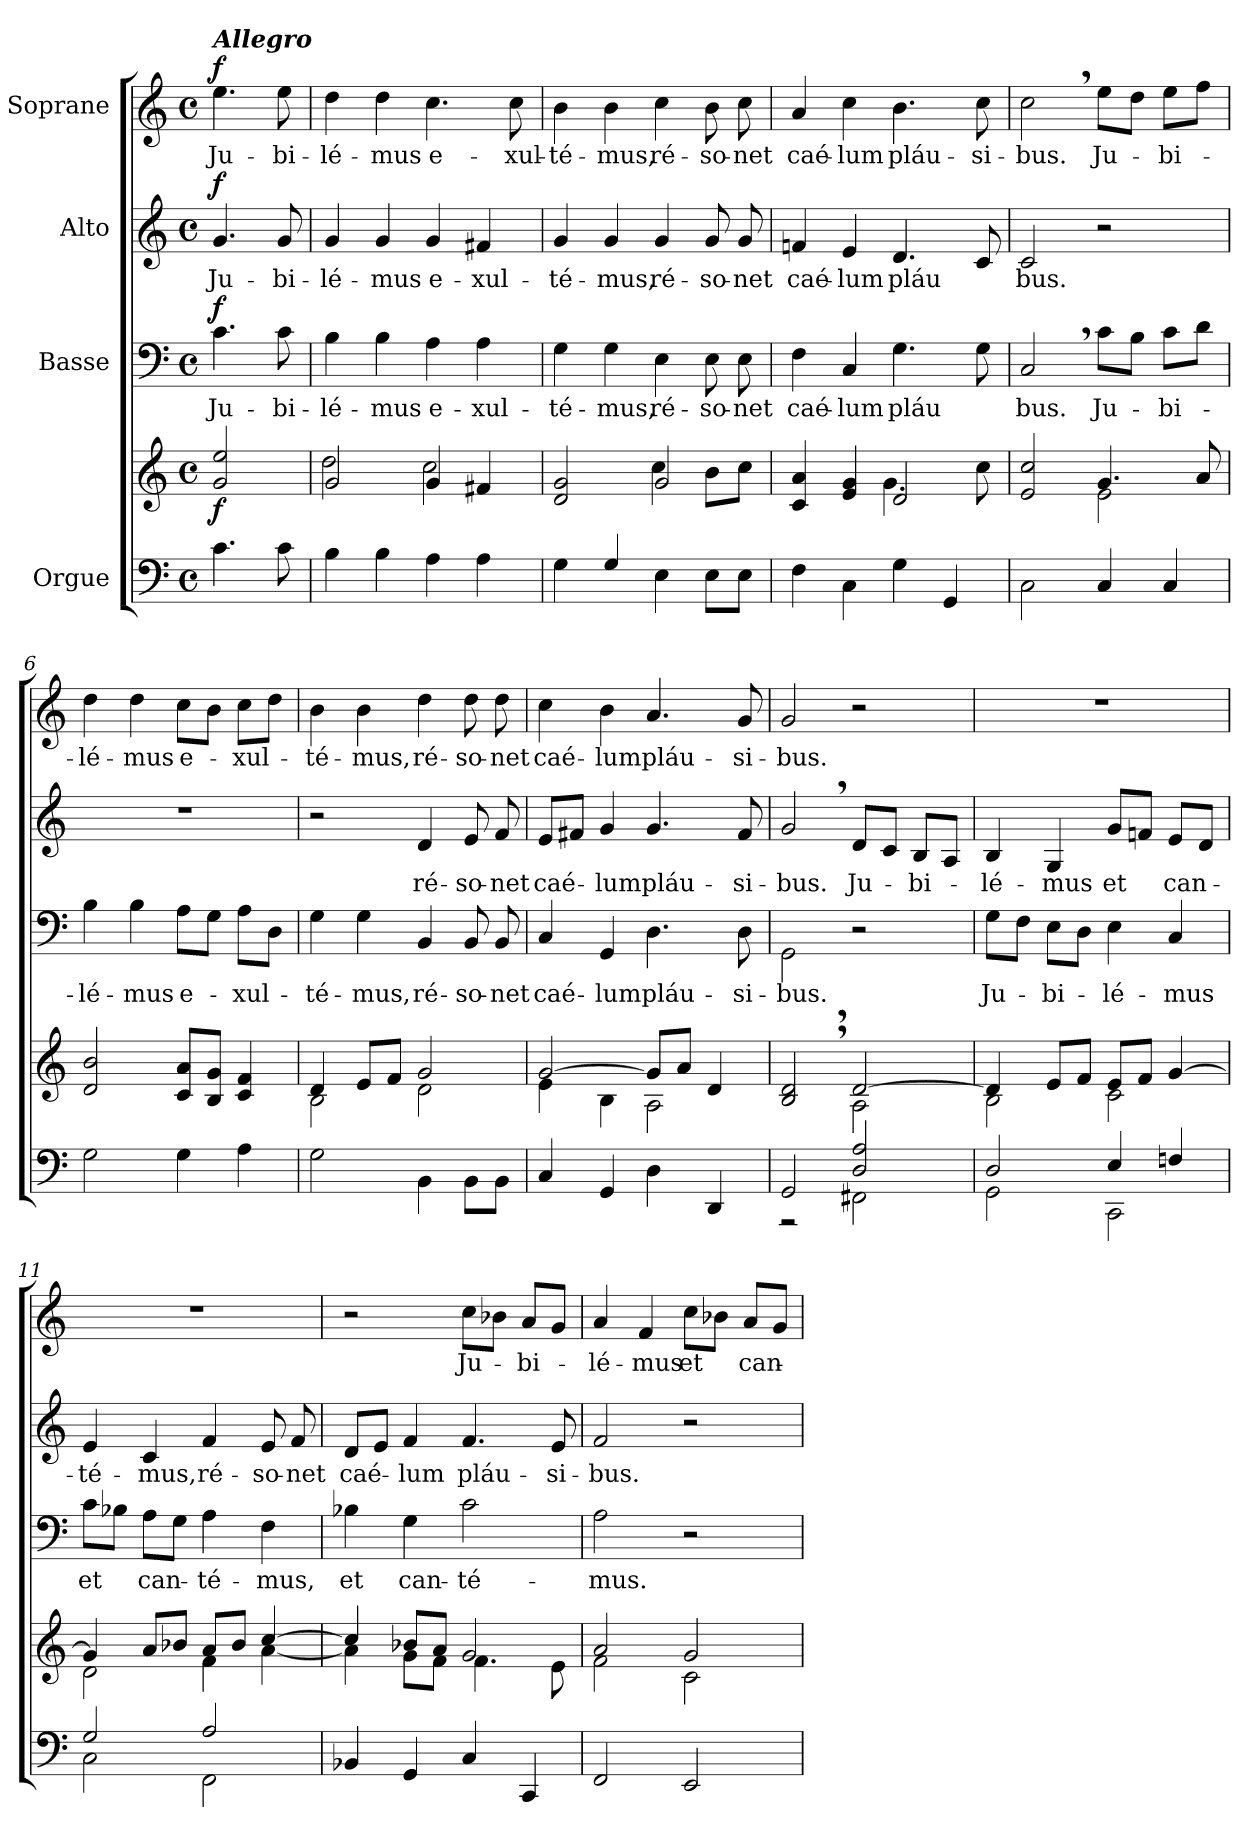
**kern	**kern	**dynam	**kern	**text	**dynam	**kern	**text	**dynam	**kern	**text	**dynam
*part4	*part4	*part4	*part3	*part3	*part3	*part2	*part2	*part2	*part1	*part1	*part1
*staff5	*staff4	*staff4/5	*staff3	*staff3	*staff3	*staff2	*staff2	*staff2	*staff1	*staff1	*staff1
*I"Orgue	*	*	*I"Basse	*	*	*I"Alto	*	*	*I"Soprane	*	*
*clefF4	*clefG2	*	*clefF4	*	*	*clefG2	*	*	*clefG2	*	*
*k[]	*k[]	*	*k[]	*	*	*k[]	*	*	*k[]	*	*
*M4/4	*M4/4	*	*M4/4	*	*	*M4/4	*	*	*M4/4	*	*
*met(c)	*met(c)	*	*met(c)	*	*	*met(c)	*	*	*met(c)	*	*
=1	=1	=1	=1	=1	=1	=1	=1	=1	=1	=1	=1
!	!	!	!	!	!	!	!	!	!LO:TX:a:Bi:t=Allegro	!	!
!	!	!LO:DY:b	!	!LO:LY:b	!LO:DY:a	!	!LO:LY:b	!LO:DY:a	!	!LO:LY:b	!LO:DY:a
4.c\	2g/ 2ee/	f	4.c\	Ju-	f	4.g/	Ju-	f	4.ee\	Ju-	f
!	!	!	!	!LO:LY:b	!	!	!LO:LY:b	!	!	!LO:LY:b	!
8c\	.	.	8c\	-bi-	.	8g/	-bi-	.	8ee\	-bi-	.
=2	=2	=2	=2	=2	=2	=2	=2	=2	=2	=2	=2
*	*^	*	*	*	*	*	*	*	*	*	*
!	!	!	!	!	!LO:LY:b	!	!	!LO:LY:b	!	!	!LO:LY:b	!
4B\	2g/	2dd\	.	4B\	-lé-	.	4g/	-lé-	.	4dd\	-lé-	.
!	!	!	!	!	!LO:LY:b	!	!	!LO:LY:b	!	!	!LO:LY:b	!
4B\	.	.	.	4B\	-mus	.	4g/	-mus	.	4dd\	-mus	.
!	!	!	!	!	!LO:LY:b	!	!	!LO:LY:b	!	!	!LO:LY:b	!
4A\	4g/	2cc\	.	4A\	e-	.	4g/	e-	.	4.cc\	e-	.
!	!	!	!	!	!LO:LY:b	!	!	!LO:LY:b	!	!	!	!
4A\	4f#X/	.	.	4A\	-xul-	.	4f#X/	-xul-	.	.	.	.
!	!	!	!	!	!	!	!	!	!	!	!LO:LY:b	!
.	.	.	.	.	.	.	.	.	.	8cc\	-xul-	.
=3	=3	=3	=3	=3	=3	=3	=3	=3	=3	=3	=3	=3
!	!	!	!	!	!LO:LY:b	!	!	!LO:LY:b	!	!	!LO:LY:b	!
4G\	2d/ 2g/	2ryy	.	4G\	-té-	.	4g/	-té-	.	4b\	-té-	.
!	!	!	!	!	!LO:LY:b	!	!	!LO:LY:b	!	!	!LO:LY:b	!
4G/	.	.	.	4G\	-mus,	.	4g/	-mus,	.	4b\	-mus,	.
!	!	!	!	!	!LO:LY:b	!	!	!LO:LY:b	!	!	!LO:LY:b	!
4E\	2g/	4cc\	.	4E\	ré-	.	4g/	ré-	.	4cc\	ré-	.
!	!	!	!	!	!LO:LY:b	!	!	!LO:LY:b	!	!	!LO:LY:b	!
8E\L	.	8b\L	.	8E\	-so-	.	8g/	-so-	.	8b\	-so-	.
!	!	!	!	!	!LO:LY:b	!	!	!LO:LY:b	!	!	!LO:LY:b	!
8E\J	.	8cc\J	.	8E\	-net	.	8g/	-net	.	8cc\	-net	.
=4	=4	=4	=4	=4	=4	=4	=4	=4	=4	=4	=4	=4
!	!	!	!	!	!LO:LY:b	!	!	!LO:LY:b	!	!	!LO:LY:b	!
4F\	4c/ 4a/	2ryy	.	4F\	caé-	.	4fni/	caé-	.	4a/	caé-	.
!	!	!	!	!	!LO:LY:b	!	!	!LO:LY:b	!	!	!LO:LY:b	!
4C\	4e/ 4g/	.	.	4C/	-lum	.	4e/	-lum	.	4cc\	-lum	.
!	!	!	!	!	!LO:LY:b	!	!	!LO:LY:b	!	!	!LO:LY:b	!
4G\	2d/	4.g\	.	4.G\	pláu	.	4.d/	pláu	.	4.b\	pláu-	.
4GG/	.	.	.	.	.	.	.	.	.	.	.	.
!	!	!	!	!	!	!	!	!	!	!	!LO:LY:b	!
.	.	8cc\	.	8G\	.	.	8c/	.	.	8cc\	-si-	.
!!LO:LB:g=z
=5	=5	=5	=5	=5	=5	=5	=5	=5	=5	=5	=5	=5
!	!	!	!	!	!LO:LY:b	!	!	!LO:LY:b	!	!	!LO:LY:b	!
2C\	2e/ 2cc/	2ryy	.	2C,/	-bus.	.	2c/	-bus.	.	2cc,\	-bus.	.
!	!	!	!	!	!LO:LY:b	!	!	!	!	!	!LO:LY:b	!
4C/	4.g/	2e\	.	8c\L	Ju-	.	2r	.	.	8ee\L	Ju-	.
.	.	.	.	8B\J	.	.	.	.	.	8dd\J	.	.
!	!	!	!	!	!LO:LY:b	!	!	!	!	!	!LO:LY:b	!
4C/	.	.	.	8c\L	-bi-	.	.	.	.	8ee\L	-bi-	.
.	8a/	.	.	8d\J	.	.	.	.	.	8ff\J	.	.
*	*v	*v	*	*	*	*	*	*	*	*	*	*
=6	=6	=6	=6	=6	=6	=6	=6	=6	=6	=6	=6
!	!	!	!	!LO:LY:b	!	!	!	!	!	!LO:LY:b	!
2G\	2d/ 2b/	.	4B\	-lé-	.	1r	.	.	4dd\	-lé-	.
!	!	!	!	!LO:LY:b	!	!	!	!	!	!LO:LY:b	!
.	.	.	4B\	-mus	.	.	.	.	4dd\	-mus	.
!	!	!	!	!LO:LY:b	!	!	!	!	!	!LO:LY:b	!
4G\	8c/ 8a/L	.	8A\L	e-	.	.	.	.	8cc\L	e-	.
.	8B/ 8g/J	.	8G\J	.	.	.	.	.	8b\J	.	.
!	!	!	!	!LO:LY:b	!	!	!	!	!	!LO:LY:b	!
4A\	4c/ 4f/	.	8A\L	-xul-	.	.	.	.	8cc\L	-xul-	.
.	.	.	8D\J	.	.	.	.	.	8dd\J	.	.
=7	=7	=7	=7	=7	=7	=7	=7	=7	=7	=7	=7
*	*^	*	*	*	*	*	*	*	*	*	*
!	!	!	!	!	!LO:LY:b	!	!	!	!	!	!LO:LY:b	!
2G\	4d/	2B\	.	4G\	-té-	.	2r	.	.	4b\	-té-	.
!	!	!	!	!	!LO:LY:b	!	!	!	!	!	!LO:LY:b	!
.	8e/L	.	.	4G\	-mus,	.	.	.	.	4b\	-mus,	.
.	8f/J	.	.	.	.	.	.	.	.	.	.	.
!	!	!	!	!	!LO:LY:b	!	!	!LO:LY:b	!	!	!LO:LY:b	!
4BB\	2g/	2d\	.	4BB/	ré-	.	4d/	ré-	.	4dd\	ré-	.
!	!	!	!	!	!LO:LY:b	!	!	!LO:LY:b	!	!	!LO:LY:b	!
8BB\L	.	.	.	8BB/	-so-	.	8e/	-so-	.	8dd\	-so-	.
!	!	!	!	!	!LO:LY:b	!	!	!LO:LY:b	!	!	!LO:LY:b	!
8BB\J	.	.	.	8BB/	-net	.	8f/	-net	.	8dd\	-net	.
=8	=8	=8	=8	=8	=8	=8	=8	=8	=8	=8	=8	=8
!	!	!	!	!	!LO:LY:b	!	!	!LO:LY:b	!	!	!LO:LY:b	!
4C/	[2g/	4e\	.	4C/	caé-	.	8e/L	caé-	.	4cc\	caé-	.
.	.	.	.	.	.	.	8f#X/J	.	.	.	.	.
!	!	!	!	!	!LO:LY:b	!	!	!LO:LY:b	!	!	!LO:LY:b	!
4GG/	.	4B\	.	4GG/	-lum	.	4g/	-lum	.	4b\	-lum	.
!	!	!	!	!	!LO:LY:b	!	!	!LO:LY:b	!	!	!LO:LY:b	!
4D\	8g/L]	2A\	.	4.D\	pláu-	.	4.g/	pláu-	.	4.a/	pláu-	.
.	8a/J	.	.	.	.	.	.	.	.	.	.	.
4DD/	4d/	.	.	.	.	.	.	.	.	.	.	.
!	!	!	!	!	!LO:LY:b	!	!	!LO:LY:b	!	!	!LO:LY:b	!
.	.	.	.	8D\	-si-	.	8f#/	-si-	.	8g/	-si-	.
!!LO:LB:g=z
=9	=9	=9	=9	=9	=9	=9	=9	=9	=9	=9	=9	=9
*^	*	*	*	*	*	*	*	*	*	*	*	*
!	!	!	!	!	!	!LO:LY:b	!	!	!LO:LY:b	!	!	!LO:LY:b	!
2GG/	2r	2B/, 2d/,	2ryy	.	2GG\	-bus.	.	2g,/	-bus.	.	2g/	-bus.	.
!	!	!	!	!	!	!	!	!	!LO:LY:b	!	!	!	!
2D/ 2A/	2FF#X\	[2d/	2A\	.	2r	.	.	8d/L	Ju-	.	2r	.	.
.	.	.	.	.	.	.	.	8c/J	.	.	.	.	.
!	!	!	!	!	!	!	!	!	!LO:LY:b	!	!	!	!
.	.	.	.	.	.	.	.	8B/L	-bi-	.	.	.	.
.	.	.	.	.	.	.	.	8A/J	.	.	.	.	.
=10	=10	=10	=10	=10	=10	=10	=10	=10	=10	=10	=10	=10	=10
!	!	!	!	!	!	!LO:LY:b	!	!	!LO:LY:b	!	!	!	!
2D/	2GG\	4d/]	2B\	.	8G\L	Ju-	.	4B/	-lé-	.	1r	.	.
.	.	.	.	.	8F\J	.	.	.	.	.	.	.	.
!	!	!	!	!	!	!LO:LY:b	!	!	!LO:LY:b	!	!	!	!
.	.	8e/L	.	.	8E\L	-bi-	.	4G/	-mus	.	.	.	.
.	.	8f/J	.	.	8D\J	.	.	.	.	.	.	.	.
!	!	!	!	!	!	!LO:LY:b	!	!	!LO:LY:b	!	!	!	!
4E/	2CC\	8e/L	2c\	.	4E\	-lé-	.	8g/L	et	.	.	.	.
.	.	8f/J	.	.	.	.	.	8fni/J	.	.	.	.	.
!	!	!	!	!	!	!LO:LY:b	!	!	!LO:LY:b	!	!	!	!
4Fni/	.	[4g/	.	.	4C/	-mus	.	8e/L	can-	.	.	.	.
.	.	.	.	.	.	.	.	8d/J	.	.	.	.	.
=11	=11	=11	=11	=11	=11	=11	=11	=11	=11	=11	=11	=11	=11
!	!	!	!	!	!	!LO:LY:b	!	!	!LO:LY:b	!	!	!	!
2G/	2C\	4g/]	2d\	.	8c\L	et	.	4e/	-té-	.	1r	.	.
.	.	.	.	.	8B-X\J	.	.	.	.	.	.	.	.
!	!	!	!	!	!	!LO:LY:b	!	!	!LO:LY:b	!	!	!	!
.	.	8a/L	.	.	8A\L	can-	.	4c/	-mus,	.	.	.	.
.	.	8b-X/J	.	.	8G\J	.	.	.	.	.	.	.	.
!	!	!	!	!	!	!LO:LY:b	!	!	!LO:LY:b	!	!	!	!
2A/	2FF\	8a/L	4f\	.	4A\	-té-	.	4f/	ré-	.	.	.	.
.	.	8b-/J	.	.	.	.	.	.	.	.	.	.	.
!	!	!	!	!	!	!LO:LY:b	!	!	!LO:LY:b	!	!	!	!
.	.	[4cc/	[4a\	.	4F\	-mus,	.	8e/	-so-	.	.	.	.
!	!	!	!	!	!	!	!	!	!LO:LY:b	!	!	!	!
.	.	.	.	.	.	.	.	8f/	-net	.	.	.	.
*v	*v	*	*	*	*	*	*	*	*	*	*	*	*
=12	=12	=12	=12	=12	=12	=12	=12	=12	=12	=12	=12	=12
!	!	!	!	!	!LO:LY:b	!	!	!LO:LY:b	!	!	!	!
4BB-X/	4cc/]	4a\]	.	4B-X\	et	.	8d/L	caé-	.	2r	.	.
.	.	.	.	.	.	.	8e/J	.	.	.	.	.
!	!	!	!	!	!LO:LY:b	!	!	!LO:LY:b	!	!	!	!
4GG/	8b-X/L	8g\L	.	4G\	can-	.	4f/	-lum	.	.	.	.
.	8a/J	8f\J	.	.	.	.	.	.	.	.	.	.
!	!	!	!	!	!LO:LY:b	!	!	!LO:LY:b	!	!	!LO:LY:b	!
4C/	2g/	4.f\	.	2c\	-té-	.	4.f/	pláu-	.	8cc\L	Ju-	.
.	.	.	.	.	.	.	.	.	.	8b-X\J	.	.
!	!	!	!	!	!	!	!	!	!	!	!LO:LY:b	!
4CC/	.	.	.	.	.	.	.	.	.	8a/L	-bi-	.
!	!	!	!	!	!	!	!	!LO:LY:b	!	!	!	!
.	.	8e\	.	.	.	.	8e/	-si-	.	8g/J	.	.
=13	=13	=13	=13	=13	=13	=13	=13	=13	=13	=13	=13	=13
!	!	!	!	!	!LO:LY:b	!	!	!LO:LY:b	!	!	!LO:LY:b	!
2FF/	2a/	2f\	.	2A\	-mus.	.	2f/	-bus.	.	4a/	-lé-	.
!	!	!	!	!	!	!	!	!	!	!	!LO:LY:b	!
.	.	.	.	.	.	.	.	.	.	4f/	-mus	.
!	!	!	!	!	!	!	!	!	!	!	!LO:LY:b	!
2EE/	2g/	2c\	.	2r	.	.	2r	.	.	8cc\L	et	.
.	.	.	.	.	.	.	.	.	.	8b-X\J	.	.
!	!	!	!	!	!	!	!	!	!	!	!LO:LY:b	!
.	.	.	.	.	.	.	.	.	.	8a/L	can-	.
.	.	.	.	.	.	.	.	.	.	8g/J	.	.
*	*v	*v	*	*	*	*	*	*	*	*	*	*
=	=	=	=	=	=	=	=	=	=	=	=
*-	*-	*-	*-	*-	*-	*-	*-	*-	*-	*-	*-
